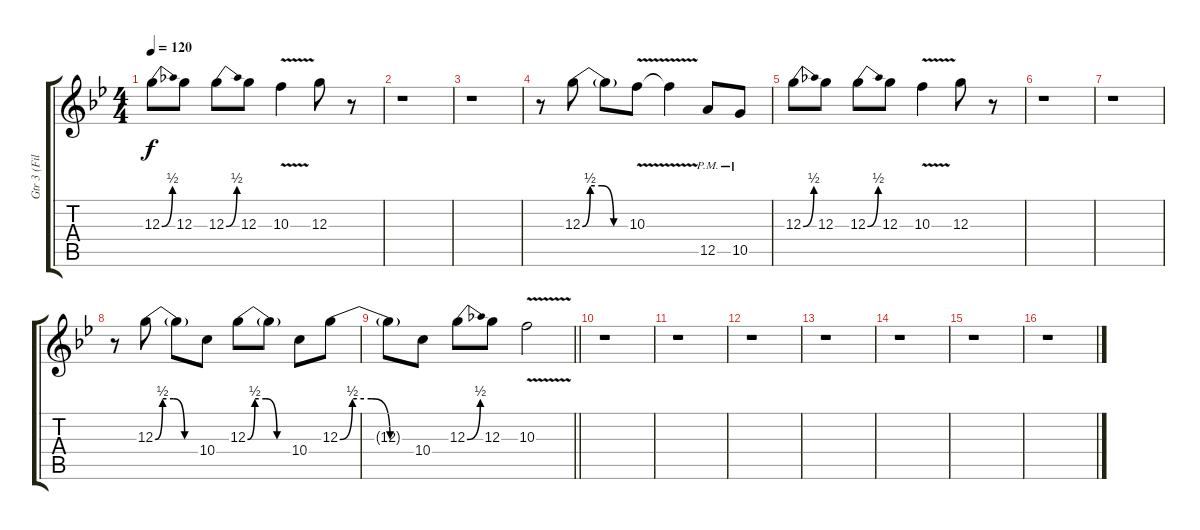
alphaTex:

\track ("Gtr 3 (Fills)" "Gtr 3 (Fil") {instrument distortionguitar}
\staff {score tabs}
\tuning (E4 B3 G3 D3 A2 E2) {hide}
\ts (4 4)
\tempo 120
\clef g2
\ks bb
12.3{be (bend 0 0 60 2)}.8{dy f} 12.3.8 12.3{be (bend 0 0 60 2)}.8 12.3.8 10.3{v}.4 12.3.8 r.8 |
r.1 |
r.1 |
r.8 12.3{be (custom 0 0 10 2 25 2 40 0 60 0)}.8 12.3{t}.8 10.3{v}.8 10.3{v t}.4 12.5{pm}.8 10.5{pm}.8 |
12.3{be (bend 0 0 60 2)}.8 12.3.8 12.3{be (bend 0 0 60 2)}.8 12.3.8 10.3{v}.4 12.3.8 r.8 |
r.1 |
r.1 |
r.8 12.3{be (custom 0 0 10 2 25 2 40 0 60 0)}.8 12.3{t}.8 10.4.8 12.3{be (custom 0 0 10 2 25 2 40 0 60 0)}.8 12.3{t}.8 10.4.8 12.3{be (custom 0 0 10 2 25 2 40 0 60 0)}.8 |
\barLineRight lightlight
12.3{t}.8 10.4.8 12.3{be (bend 0 0 60 2)}.8 12.3.8 10.3{v}.2 |
r.1 |
r.1 |
r.1 |
r.1 |
r.1 |
r.1 |
r.1
